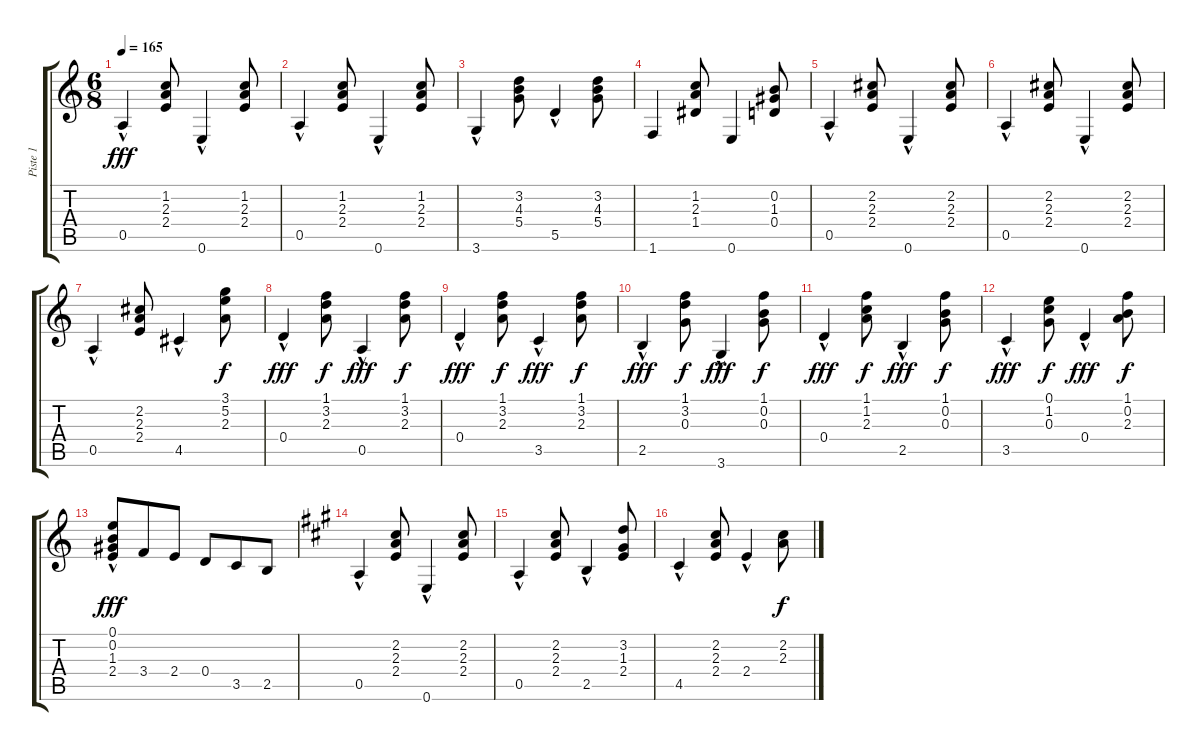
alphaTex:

\track ("Piste 1" "Piste 1") {instrument acousticguitarnylon}
\staff {score tabs}
\tuning (E4 B3 G3 D3 A2 E2) {hide}
\ts (6 8)
\tempo 165
\clef g2
\ks c
0.5{hac}.4{dy fff} (1.2 2.3 2.4).8 0.6{hac}.4 (1.2 2.3 2.4).8 |
0.5{hac}.4 (1.2 2.3 2.4).8 0.6{hac}.4 (1.2 2.3 2.4).8 |
3.6{hac}.4 (3.2 4.3 5.4).8 5.5{hac}.4 (3.2 4.3 5.4).8 |
1.6.4 (1.2 2.3 1.4).8 0.6.4 (0.2 1.3 0.4).8 |
0.5{hac}.4 (2.2 2.3 2.4).8 0.6{hac}.4 (2.2 2.3 2.4).8 |
0.5{hac}.4 (2.2 2.3 2.4).8 0.6{hac}.4 (2.2 2.3 2.4).8 |
0.5{hac}.4 (2.2 2.3 2.4).8 4.5{hac}.4 (3.1 5.2 2.3).8{dy f} |
0.4{hac}.4{dy fff} (1.1 3.2 2.3).8{dy f} 0.5{hac}.4{dy fff} (1.1 3.2 2.3).8{dy f} |
0.4{hac}.4{dy fff} (1.1 3.2 2.3).8{dy f} 3.5{hac}.4{dy fff} (1.1 3.2 2.3).8{dy f} |
2.5{hac}.4{dy fff} (1.1 3.2 0.3).8{dy f} 3.6{hac}.4{dy fff} (1.1 0.2 0.3).8{dy f} |
0.4{hac}.4{dy fff} (1.1 1.2 2.3).8{dy f} 2.5{hac}.4{dy fff} (1.1 0.2 0.3).8{dy f} |
3.5{hac}.4{dy fff} (0.1 1.2 0.3).8{dy f} 0.4{hac}.4{dy fff} (1.1 0.2 2.3).8{dy f} |
(0.1{hac} 0.2{hac} 1.3{hac} 2.4).8{dy fff} 3.4.8 2.4.8 0.4.8 3.5.8 2.5.8 |
\ks a
0.5{hac}.4 (2.2 2.3 2.4).8 0.6{hac}.4 (2.2 2.3 2.4).8 |
0.5{hac}.4 (2.2 2.3 2.4).8 2.5{hac}.4 (3.2 1.3 2.4).8 |
4.5{hac}.4 (2.2 2.3 2.4).8 2.4{hac}.4 (2.2 2.3).8{dy f}
